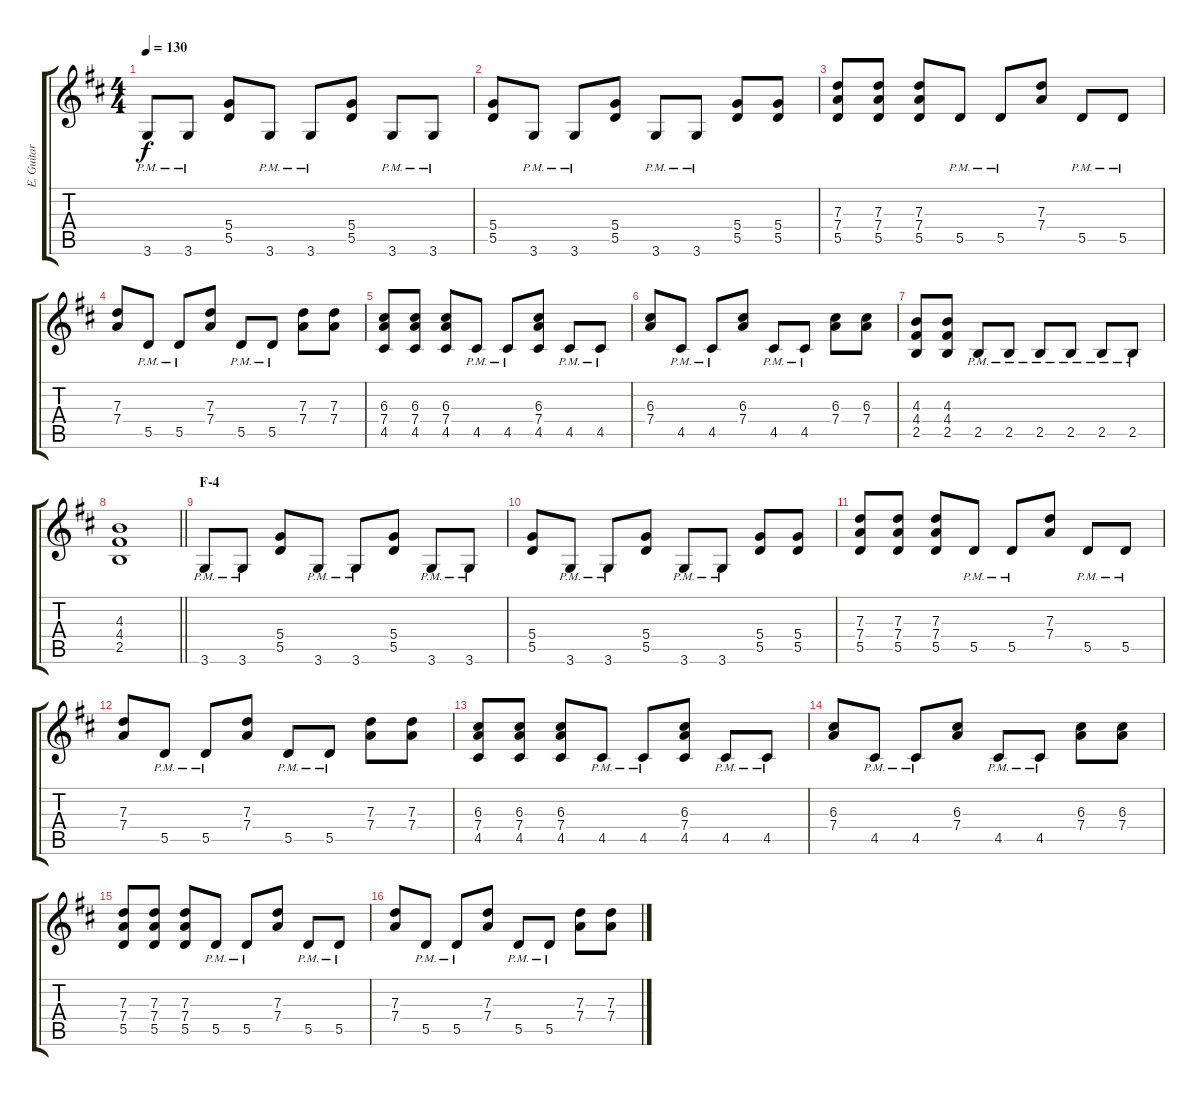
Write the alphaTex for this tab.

\track ("E. Guitar II" "E. Guitar ") {instrument electricguitarclean}
\staff {score tabs}
\tuning (E4 B3 G3 D3 A2 E2) {hide}
\ts (4 4)
\tempo 130
\clef g2
\ks d
3.6{pm}.8{dy f} 3.6{pm}.8 (5.4 5.5).8 3.6{pm}.8 3.6{pm}.8 (5.4 5.5).8 3.6{pm}.8 3.6{pm}.8 |
(5.4 5.5).8 3.6{pm}.8 3.6{pm}.8 (5.4 5.5).8 3.6{pm}.8 3.6{pm}.8 (5.4 5.5).8 (5.4 5.5).8 |
(7.3 7.4 5.5).8 (7.3 7.4 5.5).8 (7.3 7.4 5.5).8 5.5{pm}.8 5.5{pm}.8 (7.3 7.4).8 5.5{pm}.8 5.5{pm}.8 |
(7.3 7.4).8 5.5{pm}.8 5.5{pm}.8 (7.3 7.4).8 5.5{pm}.8 5.5{pm}.8 (7.3 7.4).8 (7.3 7.4).8 |
(6.3 7.4 4.5).8 (6.3 7.4 4.5).8 (6.3 7.4 4.5).8 4.5{pm}.8 4.5{pm}.8 (6.3 7.4 4.5).8 4.5{pm}.8 4.5{pm}.8 |
(6.3 7.4).8 4.5{pm}.8 4.5{pm}.8 (6.3 7.4).8 4.5{pm}.8 4.5{pm}.8 (6.3 7.4).8 (6.3 7.4).8 |
(4.3 4.4 2.5).8 (4.3 4.4 2.5).8 2.5{pm}.8 2.5{pm}.8 2.5{pm}.8 2.5{pm}.8 2.5{pm}.8 2.5{pm}.8 |
\barLineRight lightlight
(4.3 4.4 2.5).1 |
\section ("" "F-4")
3.6{pm}.8 3.6{pm}.8 (5.4 5.5).8 3.6{pm}.8 3.6{pm}.8 (5.4 5.5).8 3.6{pm}.8 3.6{pm}.8 |
(5.4 5.5).8 3.6{pm}.8 3.6{pm}.8 (5.4 5.5).8 3.6{pm}.8 3.6{pm}.8 (5.4 5.5).8 (5.4 5.5).8 |
(7.3 7.4 5.5).8 (7.3 7.4 5.5).8 (7.3 7.4 5.5).8 5.5{pm}.8 5.5{pm}.8 (7.3 7.4).8 5.5{pm}.8 5.5{pm}.8 |
(7.3 7.4).8 5.5{pm}.8 5.5{pm}.8 (7.3 7.4).8 5.5{pm}.8 5.5{pm}.8 (7.3 7.4).8 (7.3 7.4).8 |
(6.3 7.4 4.5).8 (6.3 7.4 4.5).8 (6.3 7.4 4.5).8 4.5{pm}.8 4.5{pm}.8 (6.3 7.4 4.5).8 4.5{pm}.8 4.5{pm}.8 |
(6.3 7.4).8 4.5{pm}.8 4.5{pm}.8 (6.3 7.4).8 4.5{pm}.8 4.5{pm}.8 (6.3 7.4).8 (6.3 7.4).8 |
(7.3 7.4 5.5).8 (7.3 7.4 5.5).8 (7.3 7.4 5.5).8 5.5{pm}.8 5.5{pm}.8 (7.3 7.4).8 5.5{pm}.8 5.5{pm}.8 |
(7.3 7.4).8 5.5{pm}.8 5.5{pm}.8 (7.3 7.4).8 5.5{pm}.8 5.5{pm}.8 (7.3 7.4).8 (7.3 7.4).8
